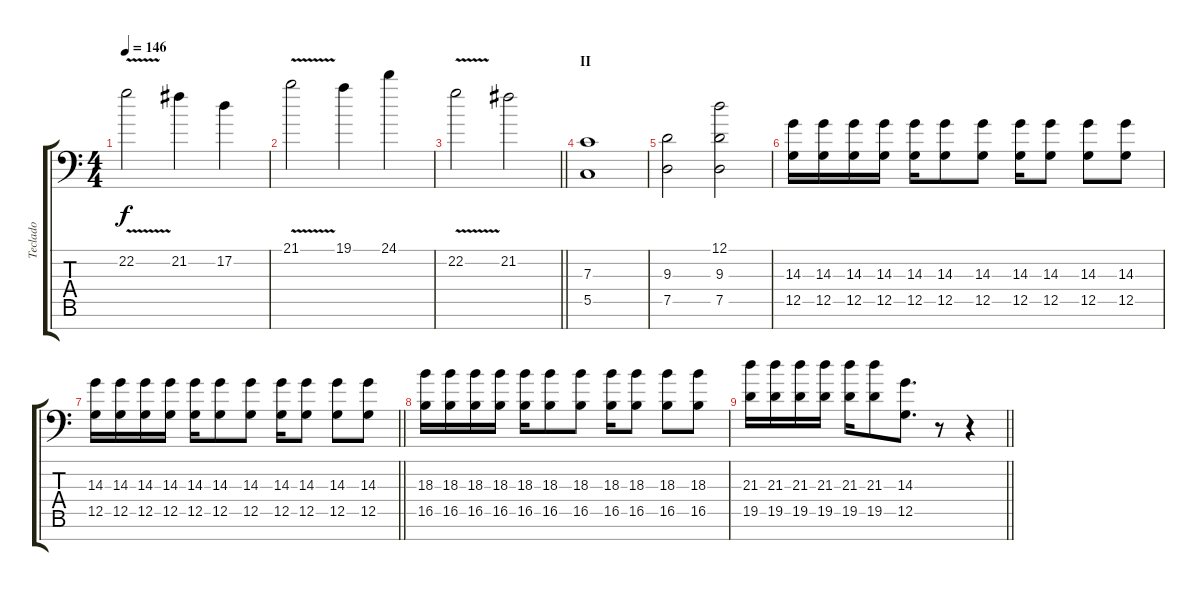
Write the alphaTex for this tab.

\track ("Teclado" "Teclado") {instrument tremolostrings}
\staff {score tabs}
\tuning (D4 A3 F3 C3 G2 D2 A1) {hide}
\ts (4 4)
\tempo 146
\clef f4
\ks c
22.2{v}.2{dy f} 21.2.4 17.2.4 |
21.1{v}.2 19.1.4 24.1.4 |
\barLineRight lightlight
22.2{v}.2 21.2.2 |
\section ("" "II")
(7.3 5.5).1{volume 13 instrument tremolostrings} |
(9.3 7.5).2 (12.1 9.3 7.5).2 |
(14.3 12.5).16{volume 10} (14.3 12.5).16 (14.3 12.5).16 (14.3 12.5).16 (14.3 12.5).16 (14.3 12.5).8 (14.3 12.5).8 (14.3 12.5).16 (14.3 12.5).8 (14.3 12.5).8 (14.3 12.5).8 |
\barLineRight lightlight
(14.3 12.5).16 (14.3 12.5).16 (14.3 12.5).16 (14.3 12.5).16 (14.3 12.5).16 (14.3 12.5).8 (14.3 12.5).8 (14.3 12.5).16 (14.3 12.5).8 (14.3 12.5).8 (14.3 12.5).8 |
(18.3 16.5).16{volume 10} (18.3 16.5).16 (18.3 16.5).16 (18.3 16.5).16 (18.3 16.5).16 (18.3 16.5).8 (18.3 16.5).8 (18.3 16.5).16 (18.3 16.5).8 (18.3 16.5).8 (18.3 16.5).8 |
\barLineRight lightlight
(21.3 19.5).16 (21.3 19.5).16 (21.3 19.5).16 (21.3 19.5).16 (21.3 19.5).16 (21.3 19.5).8 (14.3 12.5).8{d} r.8 r.4
